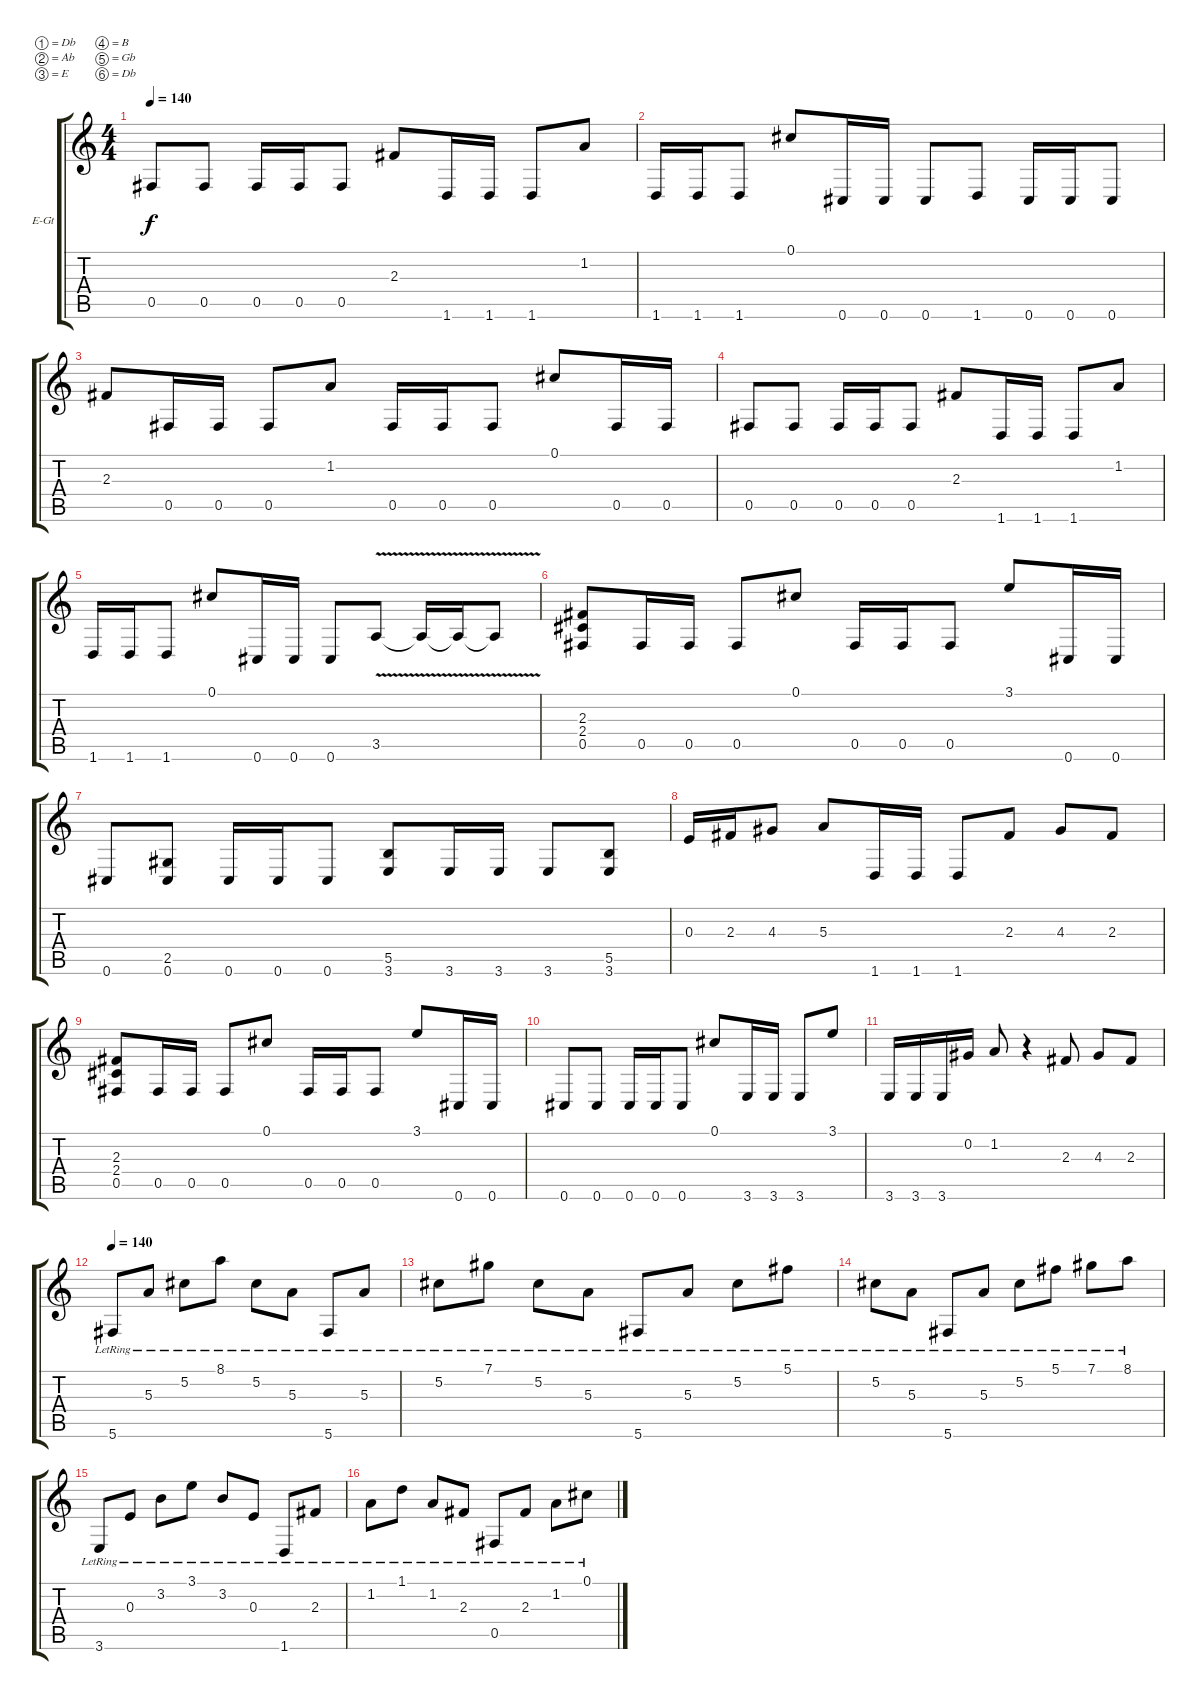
\bracketExtendMode groupsimilarinstruments
\firstSystemTrackNameOrientation horizontal
\otherSystemsTrackNameOrientation horizontal
\track ("Electric Guitar 1" "E-Gt") {instrument distortionguitar}
\staff {score tabs}
\tuning (Db4 Ab3 E3 B2 Gb2 Db2)
\ts (4 4)
\tempo 140
\clef g2
\ks c
0.5.8{dy f} 0.5.8 0.5.16 0.5.16 0.5.8 2.3.8 1.6.16 1.6.16 1.6.8 1.2.8 |
1.6.16 1.6.16 1.6.8 0.1.8 0.6.16 0.6.16 0.6.8 1.6.8 0.6.16 0.6.16 0.6.8 |
2.3.8 0.5.16 0.5.16 0.5.8 1.2.8 0.5.16 0.5.16 0.5.8 0.1.8 0.5.16 0.5.16 |
0.5.8 0.5.8 0.5.16 0.5.16 0.5.8 2.3.8 1.6.16 1.6.16 1.6.8 1.2.8 |
1.6.16 1.6.16 1.6.8 0.1.8 0.6.16 0.6.16 0.6.8 3.5{v}.8 3.5{v t}.16 3.5{v t}.16 3.5{v t}.8 |
(2.3 2.4 0.5).8 0.5.16 0.5.16 0.5.8 0.1.8 0.5.16 0.5.16 0.5.8 3.1.8 0.6.16 0.6.16 |
0.6.8 (2.5 0.6).8 0.6.16 0.6.16 0.6.8 (5.5 3.6).8 3.6.16 3.6.16 3.6.8 (5.5 3.6).8 |
0.3.16 2.3.16 4.3.8 5.3.8 1.6.16 1.6.16 1.6.8 2.3.8 4.3.8 2.3.8 |
(2.3 2.4 0.5).8 0.5.16 0.5.16 0.5.8 0.1.8 0.5.16 0.5.16 0.5.8 3.1.8 0.6.16 0.6.16 |
0.6.8 0.6.8 0.6.16 0.6.16 0.6.8 0.1.8 3.6.16 3.6.16 3.6.8 3.1.8 |
3.6.16 3.6.16 3.6.16 0.2.16 1.2.8 r.4 2.3.8 4.3.8 2.3.8 |
\tempo 140
5.6{lr}.8 5.3{lr}.8 5.2{lr}.8 8.1{lr}.8 5.2{lr}.8 5.3{lr}.8 5.6{lr}.8 5.3{lr}.8 |
5.2{lr}.8 7.1{lr}.8 5.2{lr}.8 5.3{lr}.8 5.6{lr}.8 5.3{lr}.8 5.2{lr}.8 5.1{lr}.8 |
5.2{lr}.8 5.3{lr}.8 5.6{lr}.8 5.3{lr}.8 5.2{lr}.8 5.1{lr}.8 7.1{lr}.8 8.1{lr}.8 |
3.6{lr}.8 0.3{lr}.8 3.2{lr}.8 3.1{lr}.8 3.2{lr}.8 0.3{lr}.8 1.6{lr}.8 2.3{lr}.8 |
1.2{lr}.8 1.1{lr}.8 1.2{lr}.8 2.3{lr}.8 0.5{lr}.8 2.3{lr}.8 1.2{lr}.8 0.1{lr}.8
